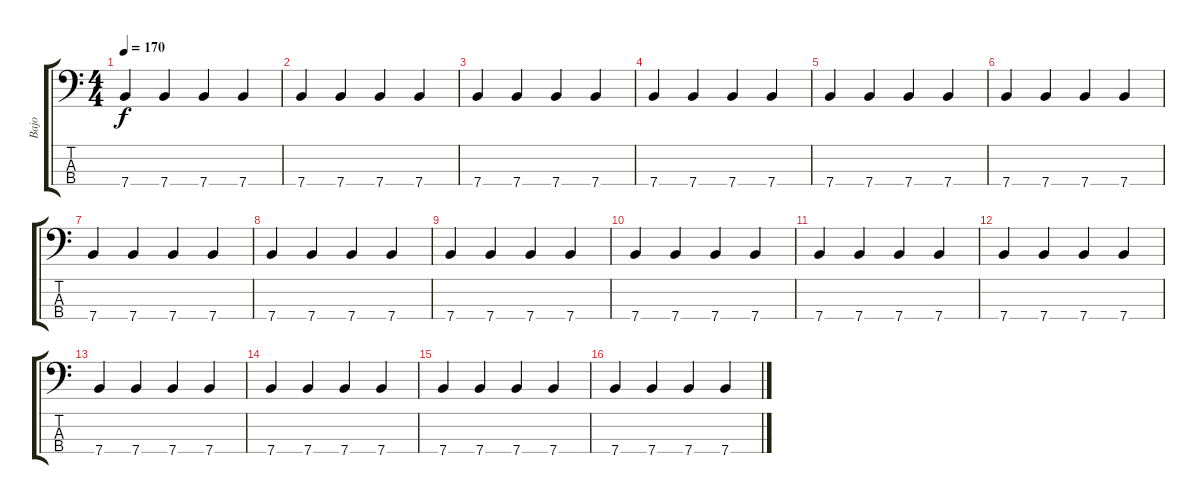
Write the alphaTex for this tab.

\track ("Bajo" "Bajo") {instrument electricbassfinger}
\staff {score tabs}
\tuning (G2 D2 A1 E1) {hide}
\ts (4 4)
\tempo 170
\clef f4
\ks c
7.4.4{dy f} 7.4.4 7.4.4 7.4.4 |
7.4.4 7.4.4 7.4.4 7.4.4 |
7.4.4 7.4.4 7.4.4 7.4.4 |
7.4.4 7.4.4 7.4.4 7.4.4 |
7.4.4 7.4.4 7.4.4 7.4.4 |
7.4.4 7.4.4 7.4.4 7.4.4 |
7.4.4 7.4.4 7.4.4 7.4.4 |
7.4.4 7.4.4 7.4.4 7.4.4 |
7.4.4 7.4.4 7.4.4 7.4.4 |
7.4.4 7.4.4 7.4.4 7.4.4 |
7.4.4 7.4.4 7.4.4 7.4.4 |
7.4.4 7.4.4 7.4.4 7.4.4 |
7.4.4 7.4.4 7.4.4 7.4.4 |
7.4.4 7.4.4 7.4.4 7.4.4 |
7.4.4 7.4.4 7.4.4 7.4.4 |
7.4.4 7.4.4 7.4.4 7.4.4
